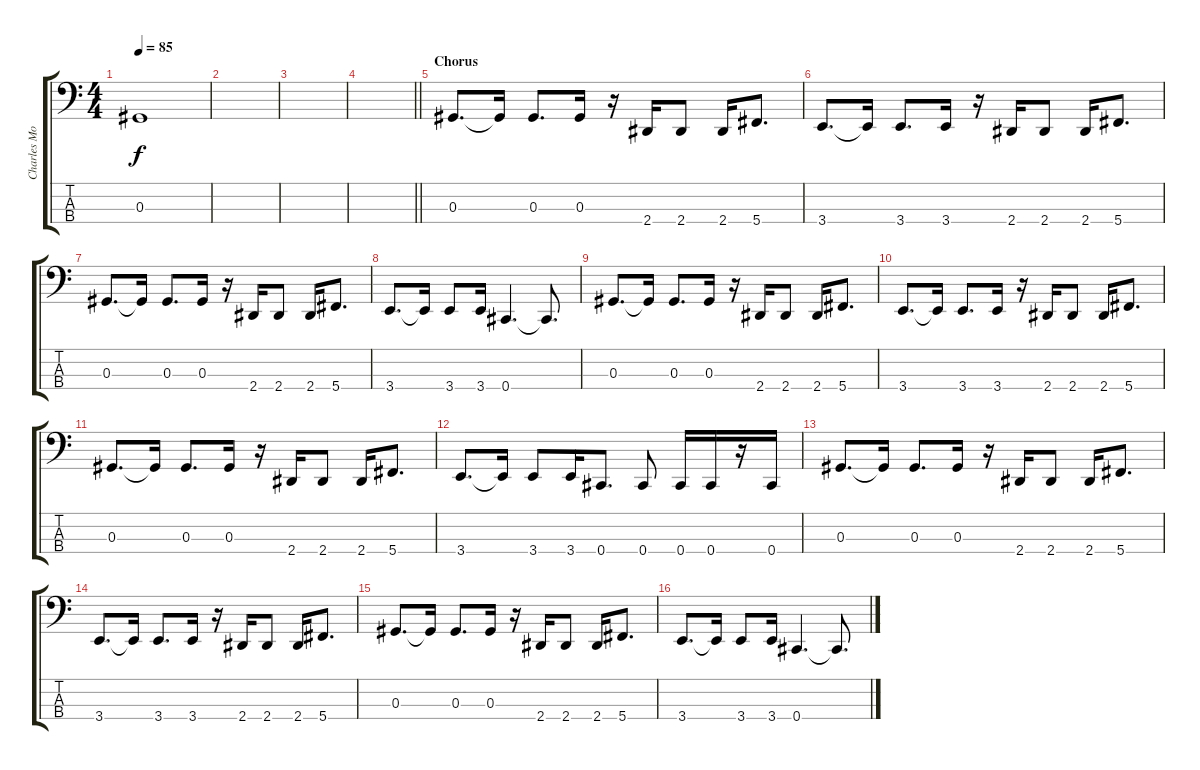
\track ("Charles Moniz" "Charles Mo") {instrument electricbasspick}
\staff {score tabs}
\tuning (Gb2 Db2 Ab1 Db1) {hide}
\ts (4 4)
\tempo 85
\clef f4
\ks c
0.3.1{dy f} |
|
|
\barLineRight lightlight
|
\section ("" "Chorus")
0.3.8{d} 0.3{t}.16 0.3.8{d} 0.3.16 r.16 2.4.16 2.4.8 2.4.16 5.4.8{d} |
3.4.8{d} 3.4{t}.16 3.4.8{d} 3.4.16 r.16 2.4.16 2.4.8 2.4.16 5.4.8{d} |
0.3.8{d} 0.3{t}.16 0.3.8{d} 0.3.16 r.16 2.4.16 2.4.8 2.4.16 5.4.8{d} |
3.4.8{d} 3.4{t}.16 3.4.8 3.4.16 0.4.4{d} 0.4{t}.8{d} |
0.3.8{d} 0.3{t}.16 0.3.8{d} 0.3.16 r.16 2.4.16 2.4.8 2.4.16 5.4.8{d} |
3.4.8{d} 3.4{t}.16 3.4.8{d} 3.4.16 r.16 2.4.16 2.4.8 2.4.16 5.4.8{d} |
0.3.8{d} 0.3{t}.16 0.3.8{d} 0.3.16 r.16 2.4.16 2.4.8 2.4.16 5.4.8{d} |
3.4.8{d} 3.4{t}.16 3.4.8 3.4.16 0.4.8{d} 0.4.8 0.4.16 0.4.16 r.16 0.4.16 |
0.3.8{d} 0.3{t}.16 0.3.8{d} 0.3.16 r.16 2.4.16 2.4.8 2.4.16 5.4.8{d} |
3.4.8{d} 3.4{t}.16 3.4.8{d} 3.4.16 r.16 2.4.16 2.4.8 2.4.16 5.4.8{d} |
0.3.8{d} 0.3{t}.16 0.3.8{d} 0.3.16 r.16 2.4.16 2.4.8 2.4.16 5.4.8{d} |
3.4.8{d} 3.4{t}.16 3.4.8 3.4.16 0.4.4{d} 0.4{t}.8{d}
